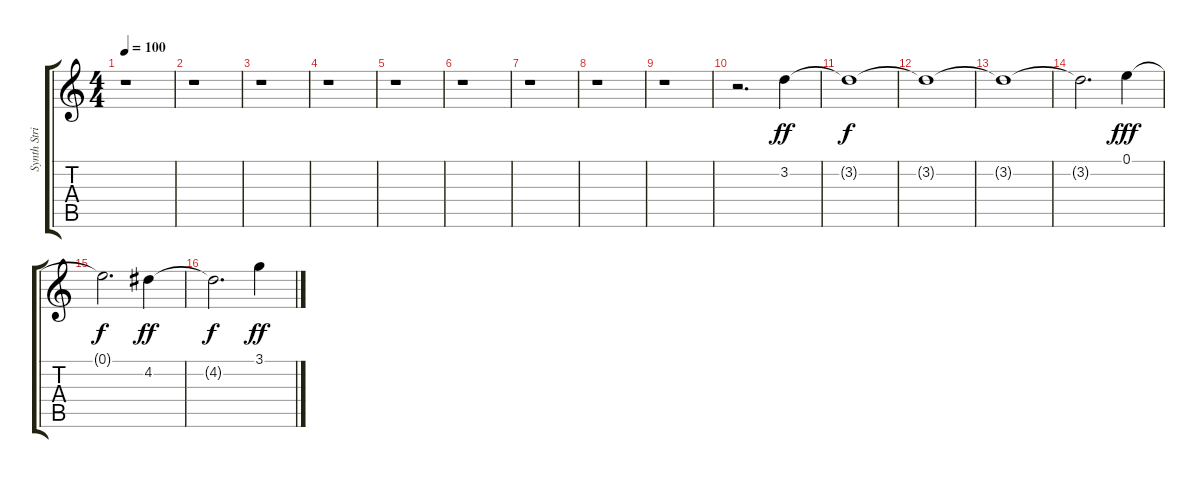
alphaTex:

\track ("Synth Strings 2" "Synth Stri") {instrument electricguitarmuted}
\staff {score tabs}
\tuning (E4 B3 G3 D3 A2 E2) {hide}
\ts (4 4)
\tempo 100
\clef g2
\ks c
r.1{dy f} |
r.1 |
r.1 |
r.1 |
r.1 |
r.1 |
r.1 |
r.1 |
r.1 |
r.2{d} 3.2.4{dy ff volume 4} |
3.2{t}.1{dy f} |
3.2{t}.1 |
3.2{t}.1 |
3.2{t}.2{d} 0.1.4{dy fff volume 9} |
0.1{t}.2{d dy f} 4.2.4{dy ff volume 9} |
4.2{t}.2{d dy f} 3.1.4{dy ff volume 7}
